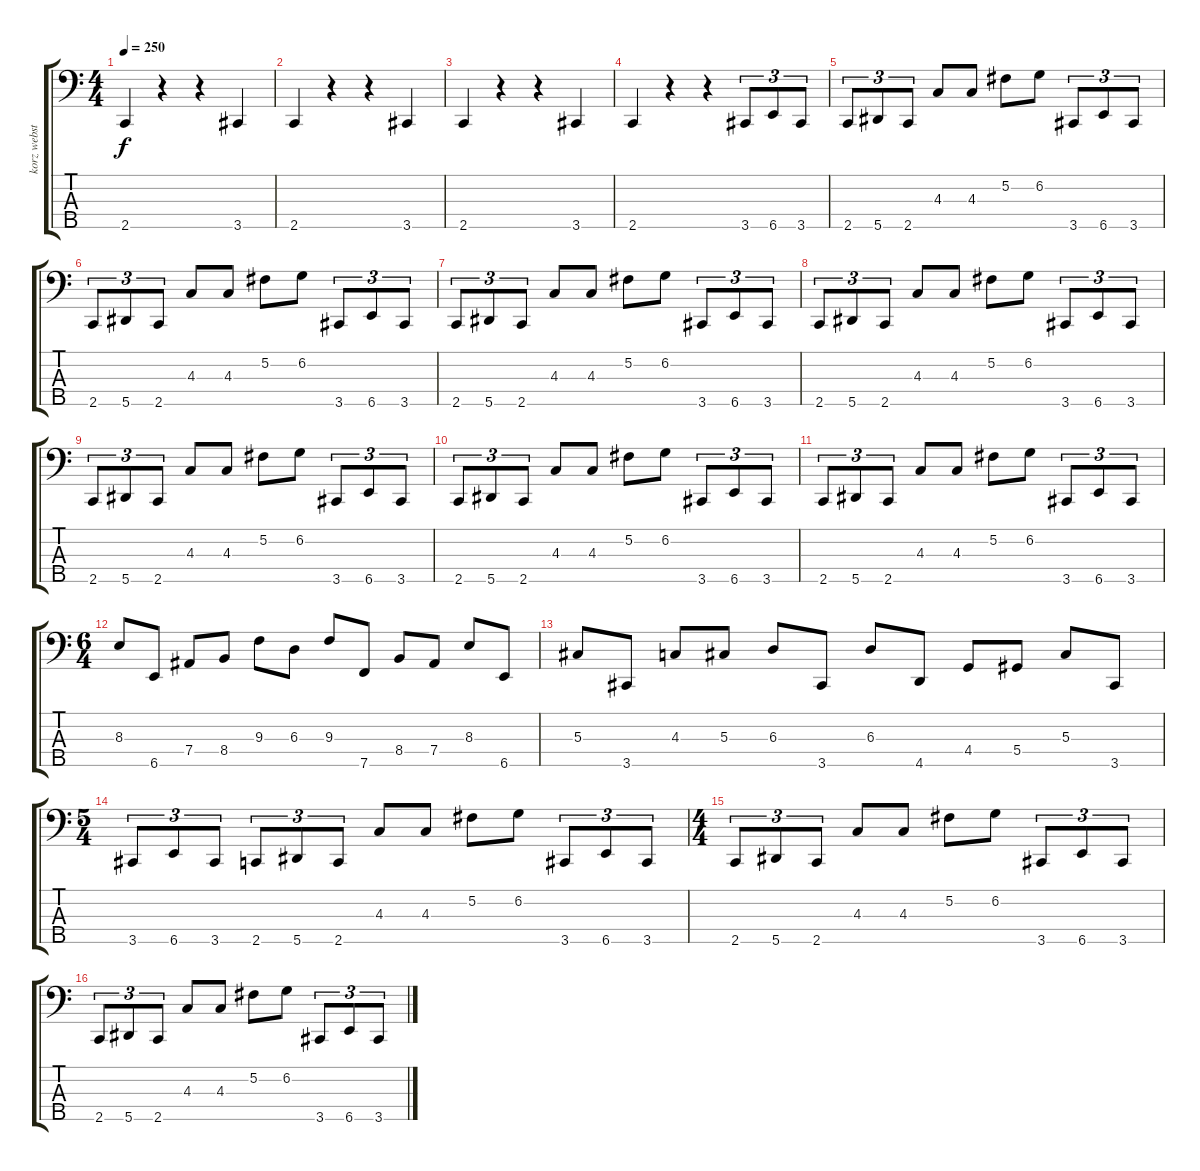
\track ("korz webster" "korz webst") {instrument fretlessbass}
\staff {score tabs}
\tuning (Gb2 Db2 Ab1 Eb1 Bb0) {hide}
\ts (4 4)
\tempo 250
\clef f4
\ks c
2.5.4{dy f} r.4 r.4 3.5.4 |
2.5.4 r.4 r.4 3.5.4 |
2.5.4 r.4 r.4 3.5.4 |
2.5.4 r.4 r.4 3.5.8{tu (3 2)} 6.5.8{tu (3 2)} 3.5.8{tu (3 2)} |
2.5.8{tu (3 2)} 5.5.8{tu (3 2)} 2.5.8{tu (3 2)} 4.3.8 4.3.8 5.2.8 6.2.8 3.5.8{tu (3 2)} 6.5.8{tu (3 2)} 3.5.8{tu (3 2)} |
2.5.8{tu (3 2)} 5.5.8{tu (3 2)} 2.5.8{tu (3 2)} 4.3.8 4.3.8 5.2.8 6.2.8 3.5.8{tu (3 2)} 6.5.8{tu (3 2)} 3.5.8{tu (3 2)} |
2.5.8{tu (3 2)} 5.5.8{tu (3 2)} 2.5.8{tu (3 2)} 4.3.8 4.3.8 5.2.8 6.2.8 3.5.8{tu (3 2)} 6.5.8{tu (3 2)} 3.5.8{tu (3 2)} |
2.5.8{tu (3 2)} 5.5.8{tu (3 2)} 2.5.8{tu (3 2)} 4.3.8 4.3.8 5.2.8 6.2.8 3.5.8{tu (3 2)} 6.5.8{tu (3 2)} 3.5.8{tu (3 2)} |
2.5.8{tu (3 2)} 5.5.8{tu (3 2)} 2.5.8{tu (3 2)} 4.3.8 4.3.8 5.2.8 6.2.8 3.5.8{tu (3 2)} 6.5.8{tu (3 2)} 3.5.8{tu (3 2)} |
2.5.8{tu (3 2)} 5.5.8{tu (3 2)} 2.5.8{tu (3 2)} 4.3.8 4.3.8 5.2.8 6.2.8 3.5.8{tu (3 2)} 6.5.8{tu (3 2)} 3.5.8{tu (3 2)} |
2.5.8{tu (3 2)} 5.5.8{tu (3 2)} 2.5.8{tu (3 2)} 4.3.8 4.3.8 5.2.8 6.2.8 3.5.8{tu (3 2)} 6.5.8{tu (3 2)} 3.5.8{tu (3 2)} |
\ts (6 4)
8.3.8 6.5.8 7.4.8 8.4.8 9.3.8 6.3.8 9.3.8 7.5.8 8.4.8 7.4.8 8.3.8 6.5.8 |
5.3.8 3.5.8 4.3.8 5.3.8 6.3.8 3.5.8 6.3.8 4.5.8 4.4.8 5.4.8 5.3.8 3.5.8 |
\ts (5 4)
3.5.8{tu (3 2)} 6.5.8{tu (3 2)} 3.5.8{tu (3 2)} 2.5.8{tu (3 2)} 5.5.8{tu (3 2)} 2.5.8{tu (3 2)} 4.3.8 4.3.8 5.2.8 6.2.8 3.5.8{tu (3 2)} 6.5.8{tu (3 2)} 3.5.8{tu (3 2)} |
\ts (4 4)
2.5.8{tu (3 2)} 5.5.8{tu (3 2)} 2.5.8{tu (3 2)} 4.3.8 4.3.8 5.2.8 6.2.8 3.5.8{tu (3 2)} 6.5.8{tu (3 2)} 3.5.8{tu (3 2)} |
2.5.8{tu (3 2)} 5.5.8{tu (3 2)} 2.5.8{tu (3 2)} 4.3.8 4.3.8 5.2.8 6.2.8 3.5.8{tu (3 2)} 6.5.8{tu (3 2)} 3.5.8{tu (3 2)}
